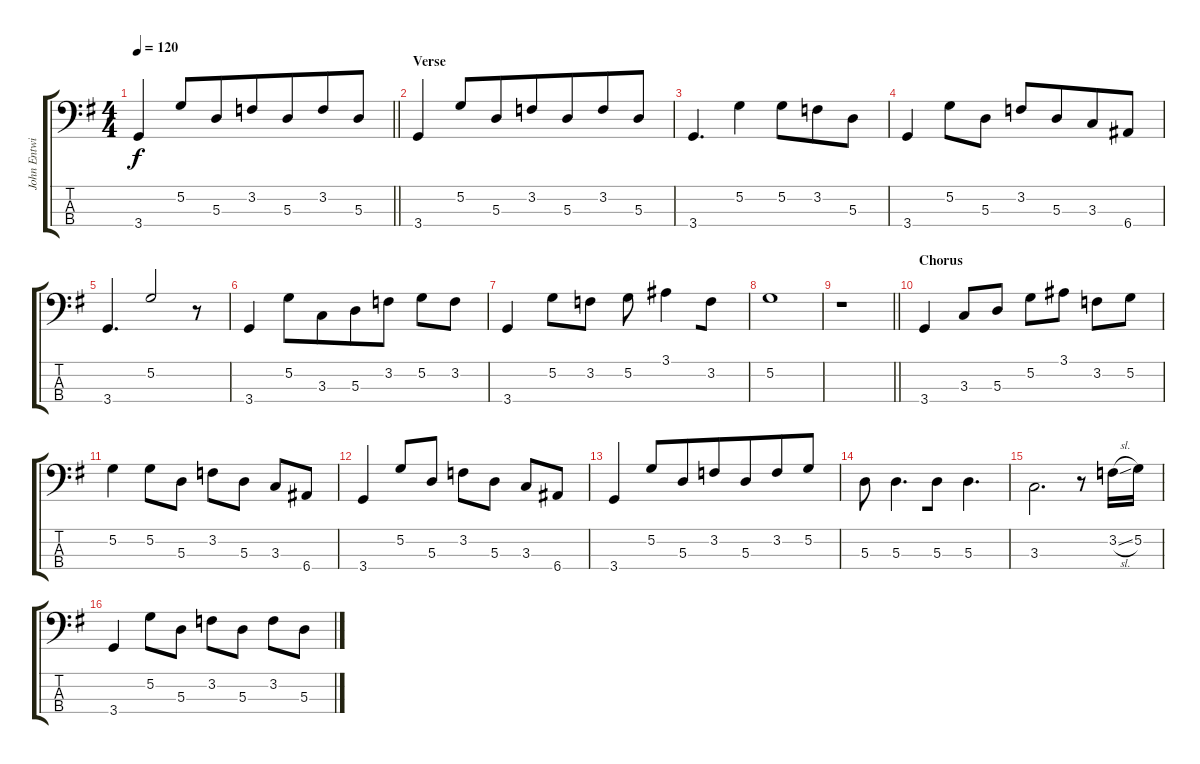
\track ("John Entwistle" "John Entwi") {instrument electricbassfinger}
\staff {score tabs}
\tuning (G2 D2 A1 E1) {hide}
\ts (4 4)
\tempo 120
\clef f4
\barLineRight lightlight
\ks g
3.4.4{dy f beam merge} 5.2.8{beam merge} 5.3.8{beam merge} 3.2.8{beam merge} 5.3.8{beam merge} 3.2.8{beam merge} 5.3.8 |
\section ("" "Verse")
3.4.4{beam merge} 5.2.8{beam merge} 5.3.8{beam merge} 3.2.8{beam merge} 5.3.8{beam merge} 3.2.8{beam merge} 5.3.8 |
3.4.4{d} 5.2.4 5.2.8{beam merge} 3.2.8 5.3.8 |
3.4.4 5.2.8{beam merge} 5.3.8 3.2.8{beam merge} 5.3.8{beam merge} 3.3.8 6.4.8 |
3.4.4{d beam merge} 5.2.2 r.8 |
3.4.4 5.2.8{beam merge} 3.3.8{beam merge} 5.3.8{beam merge} 3.2.8 5.2.8 3.2.8 |
3.4.4 5.2.8 3.2.8 5.2.8 3.1.4{beam merge} 3.2.8 |
5.2.1 |
\barLineRight lightlight
r.1 |
\section ("" "Chorus")
3.4.4 3.3.8 5.3.8 5.2.8 3.1.8 3.2.8 5.2.8 |
5.2.4 5.2.8 5.3.8 3.2.8 5.3.8 3.3.8 6.4.8 |
3.4.4{beam merge} 5.2.8 5.3.8 3.2.8 5.3.8 3.3.8 6.4.8 |
3.4.4{beam merge} 5.2.8{beam merge} 5.3.8{beam merge} 3.2.8{beam merge} 5.3.8{beam merge} 3.2.8{beam merge} 5.2.8 |
5.3.8 5.3.4{d beam merge} 5.3.8 5.3.4{d} |
3.3.2{d beam merge} r.8 3.2{sl}.16 5.2.16 |
3.4.4 5.2.8 5.3.8 3.2.8 5.3.8 3.2.8 5.3.8
